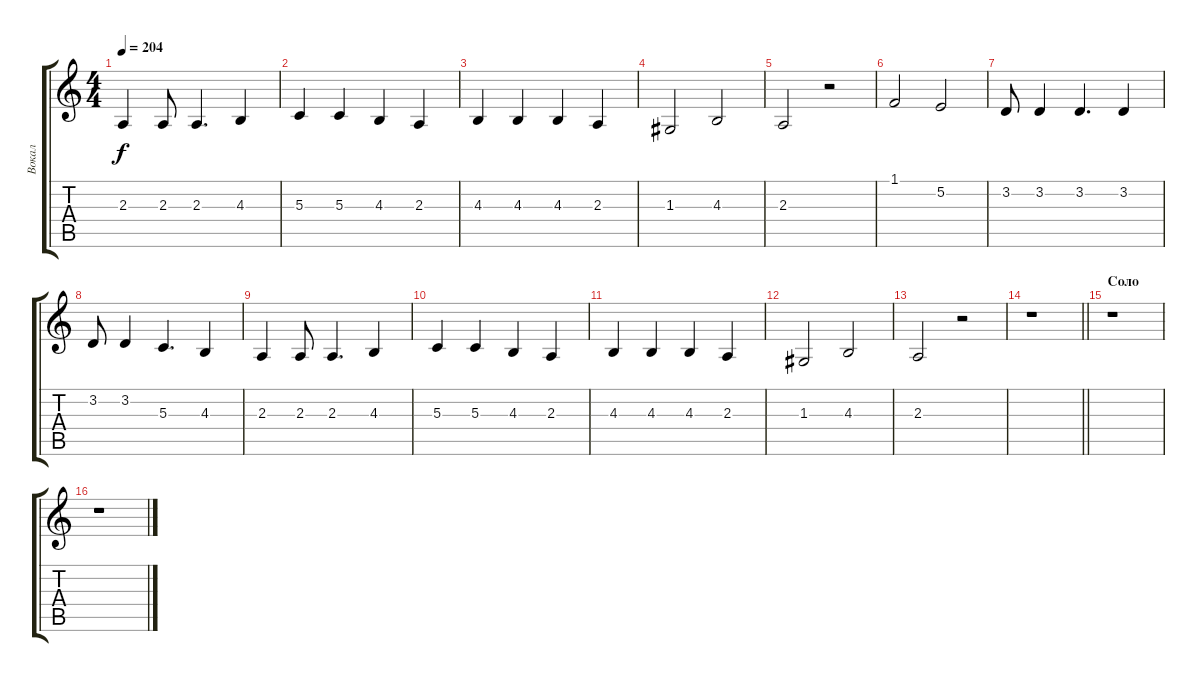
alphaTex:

\track ("Вокал" "Вокал") {instrument tenorsax}
\staff {score tabs}
\tuning (E4 B3 G3 D3 A2 E2) {hide}
\ts (4 4)
\tempo 204
\clef g2
\ks c
2.3.4{dy f} 2.3.8 2.3.4{d} 4.3.4 |
5.3.4 5.3.4 4.3.4 2.3.4 |
4.3.4 4.3.4 4.3.4 2.3.4 |
1.3.2 4.3.2 |
2.3.2 r.2 |
1.1.2 5.2.2 |
3.2.8 3.2.4 3.2.4{d} 3.2.4 |
3.2.8 3.2.4 5.3.4{d} 4.3.4 |
2.3.4 2.3.8 2.3.4{d} 4.3.4 |
5.3.4 5.3.4 4.3.4 2.3.4 |
4.3.4 4.3.4 4.3.4 2.3.4 |
1.3.2 4.3.2 |
2.3.2 r.2 |
\barLineRight lightlight
r.1 |
\section ("" "Соло")
r.1 |
r.1
